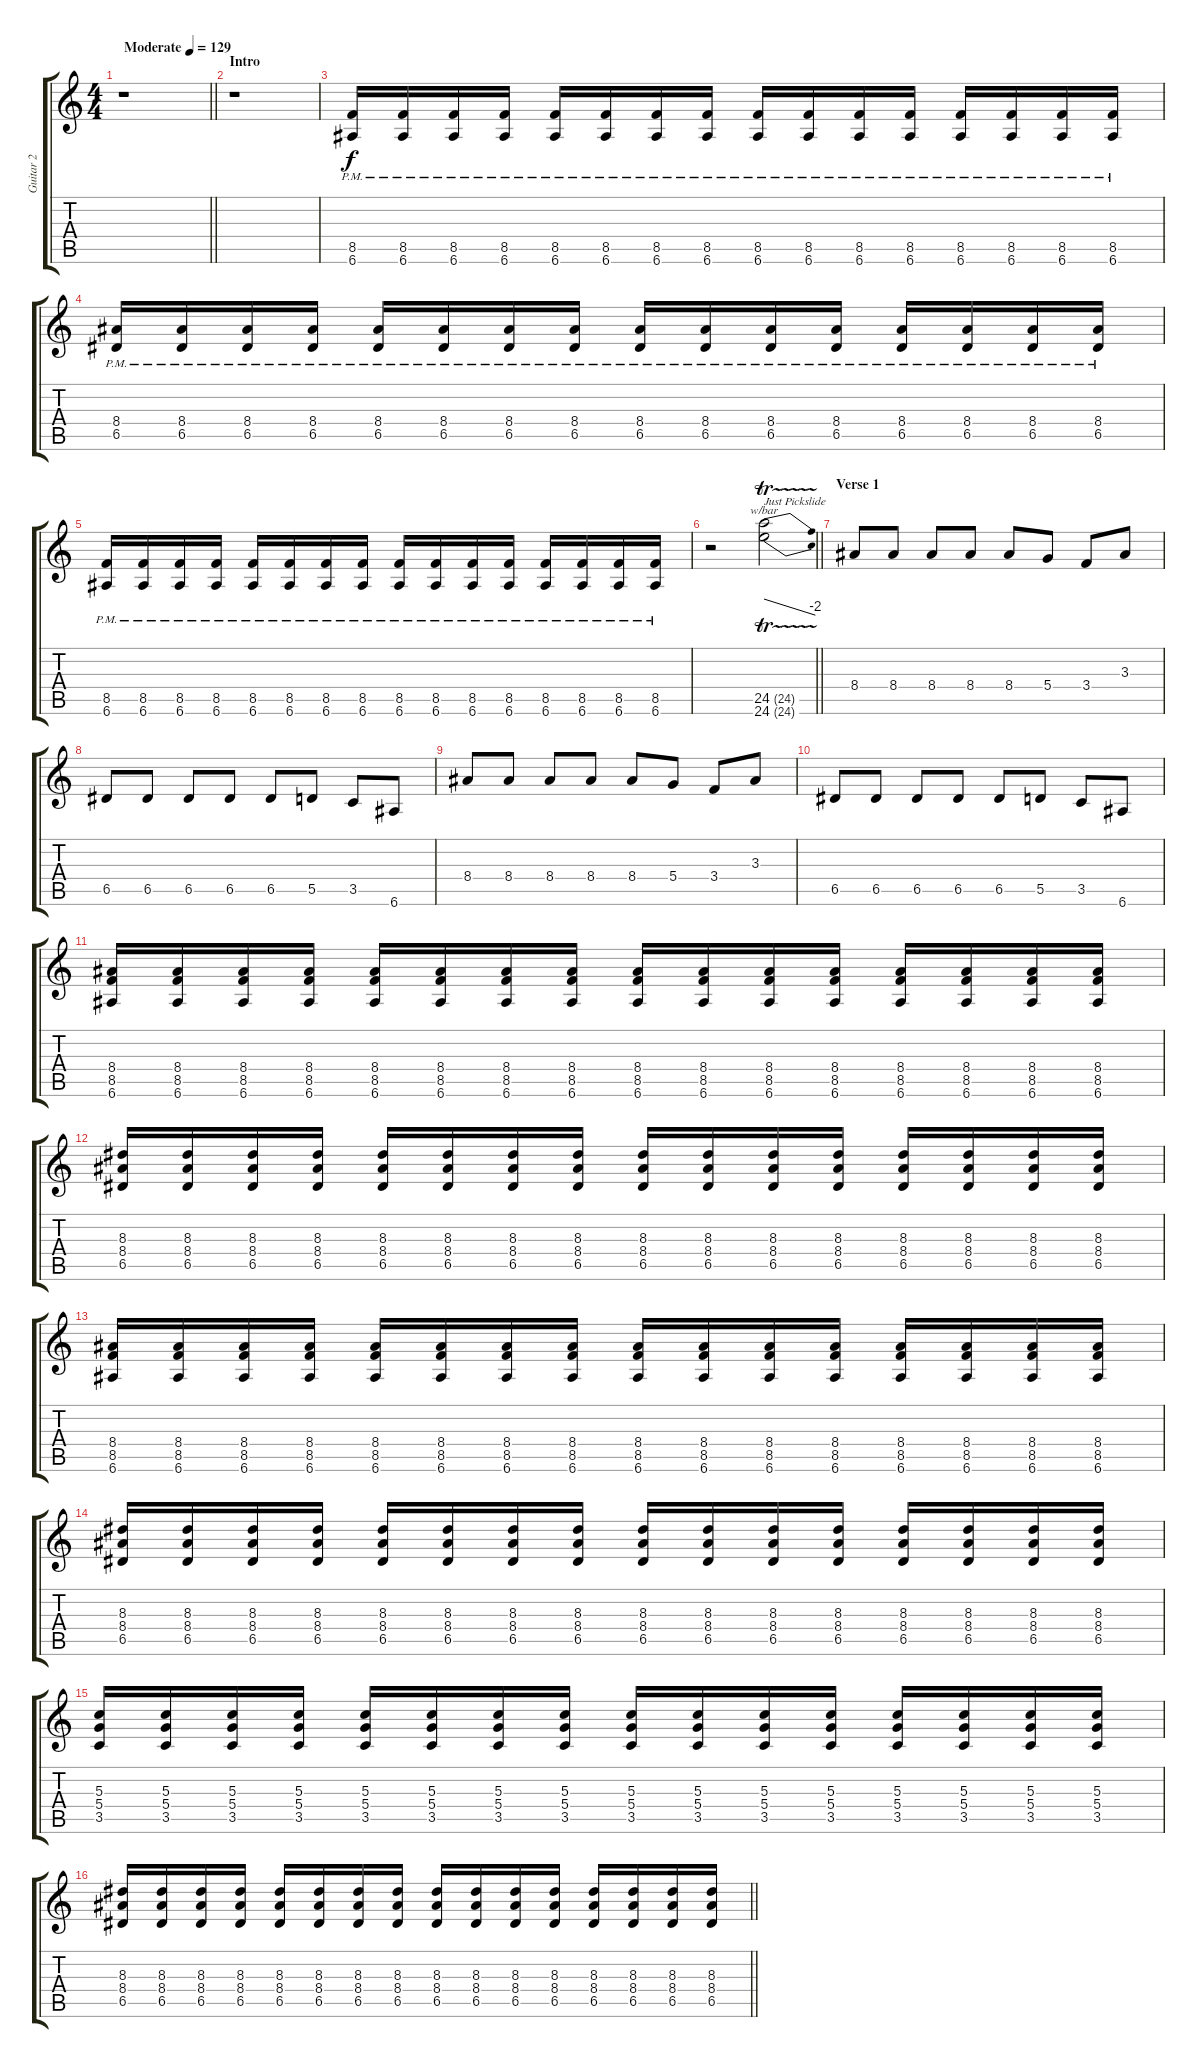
\track ("Guitar 2" "Guitar 2") {instrument overdrivenguitar}
\staff {score tabs}
\tuning (E4 B3 G3 D3 A2 E2) {hide}
\ts (4 4)
\tempo (129 "Moderate")
\clef g2
\barLineRight lightlight
\ks c
r.1{dy f instrument overdrivenguitar} |
\section ("" "Intro")
r.1 |
(8.5{pm} 6.6{pm}).16 (8.5{pm} 6.6{pm}).16 (8.5{pm} 6.6{pm}).16 (8.5{pm} 6.6{pm}).16 (8.5{pm} 6.6{pm}).16 (8.5{pm} 6.6{pm}).16 (8.5{pm} 6.6{pm}).16 (8.5{pm} 6.6{pm}).16 (8.5{pm} 6.6{pm}).16 (8.5{pm} 6.6{pm}).16 (8.5{pm} 6.6{pm}).16 (8.5{pm} 6.6{pm}).16 (8.5{pm} 6.6{pm}).16 (8.5{pm} 6.6{pm}).16 (8.5{pm} 6.6{pm}).16 (8.5{pm} 6.6{pm}).16 |
(8.4{pm} 6.5{pm}).16 (8.4{pm} 6.5{pm}).16 (8.4{pm} 6.5{pm}).16 (8.4{pm} 6.5{pm}).16 (8.4{pm} 6.5{pm}).16 (8.4{pm} 6.5{pm}).16 (8.4{pm} 6.5{pm}).16 (8.4{pm} 6.5{pm}).16 (8.4{pm} 6.5{pm}).16 (8.4{pm} 6.5{pm}).16 (8.4{pm} 6.5{pm}).16 (8.4{pm} 6.5{pm}).16 (8.4{pm} 6.5{pm}).16 (8.4{pm} 6.5{pm}).16 (8.4{pm} 6.5{pm}).16 (8.4{pm} 6.5{pm}).16 |
(8.5{pm} 6.6{pm}).16 (8.5{pm} 6.6{pm}).16 (8.5{pm} 6.6{pm}).16 (8.5{pm} 6.6{pm}).16 (8.5{pm} 6.6{pm}).16 (8.5{pm} 6.6{pm}).16 (8.5{pm} 6.6{pm}).16 (8.5{pm} 6.6{pm}).16 (8.5{pm} 6.6{pm}).16 (8.5{pm} 6.6{pm}).16 (8.5{pm} 6.6{pm}).16 (8.5{pm} 6.6{pm}).16 (8.5{pm} 6.6{pm}).16 (8.5{pm} 6.6{pm}).16 (8.5{pm} 6.6{pm}).16 (8.5{pm} 6.6{pm}).16 |
\barLineRight lightlight
r.2 (24.5{tr (24 16)} 24.6{tr (24 16)}).2{tbe (dive default 0 0 60 -8) txt "Just Pickslide"} |
\section ("" "Verse 1")
8.4.8 8.4.8 8.4.8 8.4.8 8.4.8 5.4.8 3.4.8 3.3.8 |
6.5.8 6.5.8 6.5.8 6.5.8 6.5.8 5.5.8 3.5.8 6.6.8 |
8.4.8 8.4.8 8.4.8 8.4.8 8.4.8 5.4.8 3.4.8 3.3.8 |
6.5.8 6.5.8 6.5.8 6.5.8 6.5.8 5.5.8 3.5.8 6.6.8 |
(8.4 8.5 6.6).16 (8.4 8.5 6.6).16 (8.4 8.5 6.6).16 (8.4 8.5 6.6).16 (8.4 8.5 6.6).16 (8.4 8.5 6.6).16 (8.4 8.5 6.6).16 (8.4 8.5 6.6).16 (8.4 8.5 6.6).16 (8.4 8.5 6.6).16 (8.4 8.5 6.6).16 (8.4 8.5 6.6).16 (8.4 8.5 6.6).16 (8.4 8.5 6.6).16 (8.4 8.5 6.6).16 (8.4 8.5 6.6).16 |
(8.3 8.4 6.5).16 (8.3 8.4 6.5).16 (8.3 8.4 6.5).16 (8.3 8.4 6.5).16 (8.3 8.4 6.5).16 (8.3 8.4 6.5).16 (8.3 8.4 6.5).16 (8.3 8.4 6.5).16 (8.3 8.4 6.5).16 (8.3 8.4 6.5).16 (8.3 8.4 6.5).16 (8.3 8.4 6.5).16 (8.3 8.4 6.5).16 (8.3 8.4 6.5).16 (8.3 8.4 6.5).16 (8.3 8.4 6.5).16 |
(8.4 8.5 6.6).16 (8.4 8.5 6.6).16 (8.4 8.5 6.6).16 (8.4 8.5 6.6).16 (8.4 8.5 6.6).16 (8.4 8.5 6.6).16 (8.4 8.5 6.6).16 (8.4 8.5 6.6).16 (8.4 8.5 6.6).16 (8.4 8.5 6.6).16 (8.4 8.5 6.6).16 (8.4 8.5 6.6).16 (8.4 8.5 6.6).16 (8.4 8.5 6.6).16 (8.4 8.5 6.6).16 (8.4 8.5 6.6).16 |
(8.3 8.4 6.5).16 (8.3 8.4 6.5).16 (8.3 8.4 6.5).16 (8.3 8.4 6.5).16 (8.3 8.4 6.5).16 (8.3 8.4 6.5).16 (8.3 8.4 6.5).16 (8.3 8.4 6.5).16 (8.3 8.4 6.5).16 (8.3 8.4 6.5).16 (8.3 8.4 6.5).16 (8.3 8.4 6.5).16 (8.3 8.4 6.5).16 (8.3 8.4 6.5).16 (8.3 8.4 6.5).16 (8.3 8.4 6.5).16 |
(5.3 5.4 3.5).16 (5.3 5.4 3.5).16 (5.3 5.4 3.5).16 (5.3 5.4 3.5).16 (5.3 5.4 3.5).16 (5.3 5.4 3.5).16 (5.3 5.4 3.5).16 (5.3 5.4 3.5).16 (5.3 5.4 3.5).16 (5.3 5.4 3.5).16 (5.3 5.4 3.5).16 (5.3 5.4 3.5).16 (5.3 5.4 3.5).16 (5.3 5.4 3.5).16 (5.3 5.4 3.5).16 (5.3 5.4 3.5).16 |
\barLineRight lightlight
(8.3 8.4 6.5).16 (8.3 8.4 6.5).16 (8.3 8.4 6.5).16 (8.3 8.4 6.5).16 (8.3 8.4 6.5).16 (8.3 8.4 6.5).16 (8.3 8.4 6.5).16 (8.3 8.4 6.5).16 (8.3 8.4 6.5).16 (8.3 8.4 6.5).16 (8.3 8.4 6.5).16 (8.3 8.4 6.5).16 (8.3 8.4 6.5).16 (8.3 8.4 6.5).16 (8.3 8.4 6.5).16 (8.3 8.4 6.5).16
